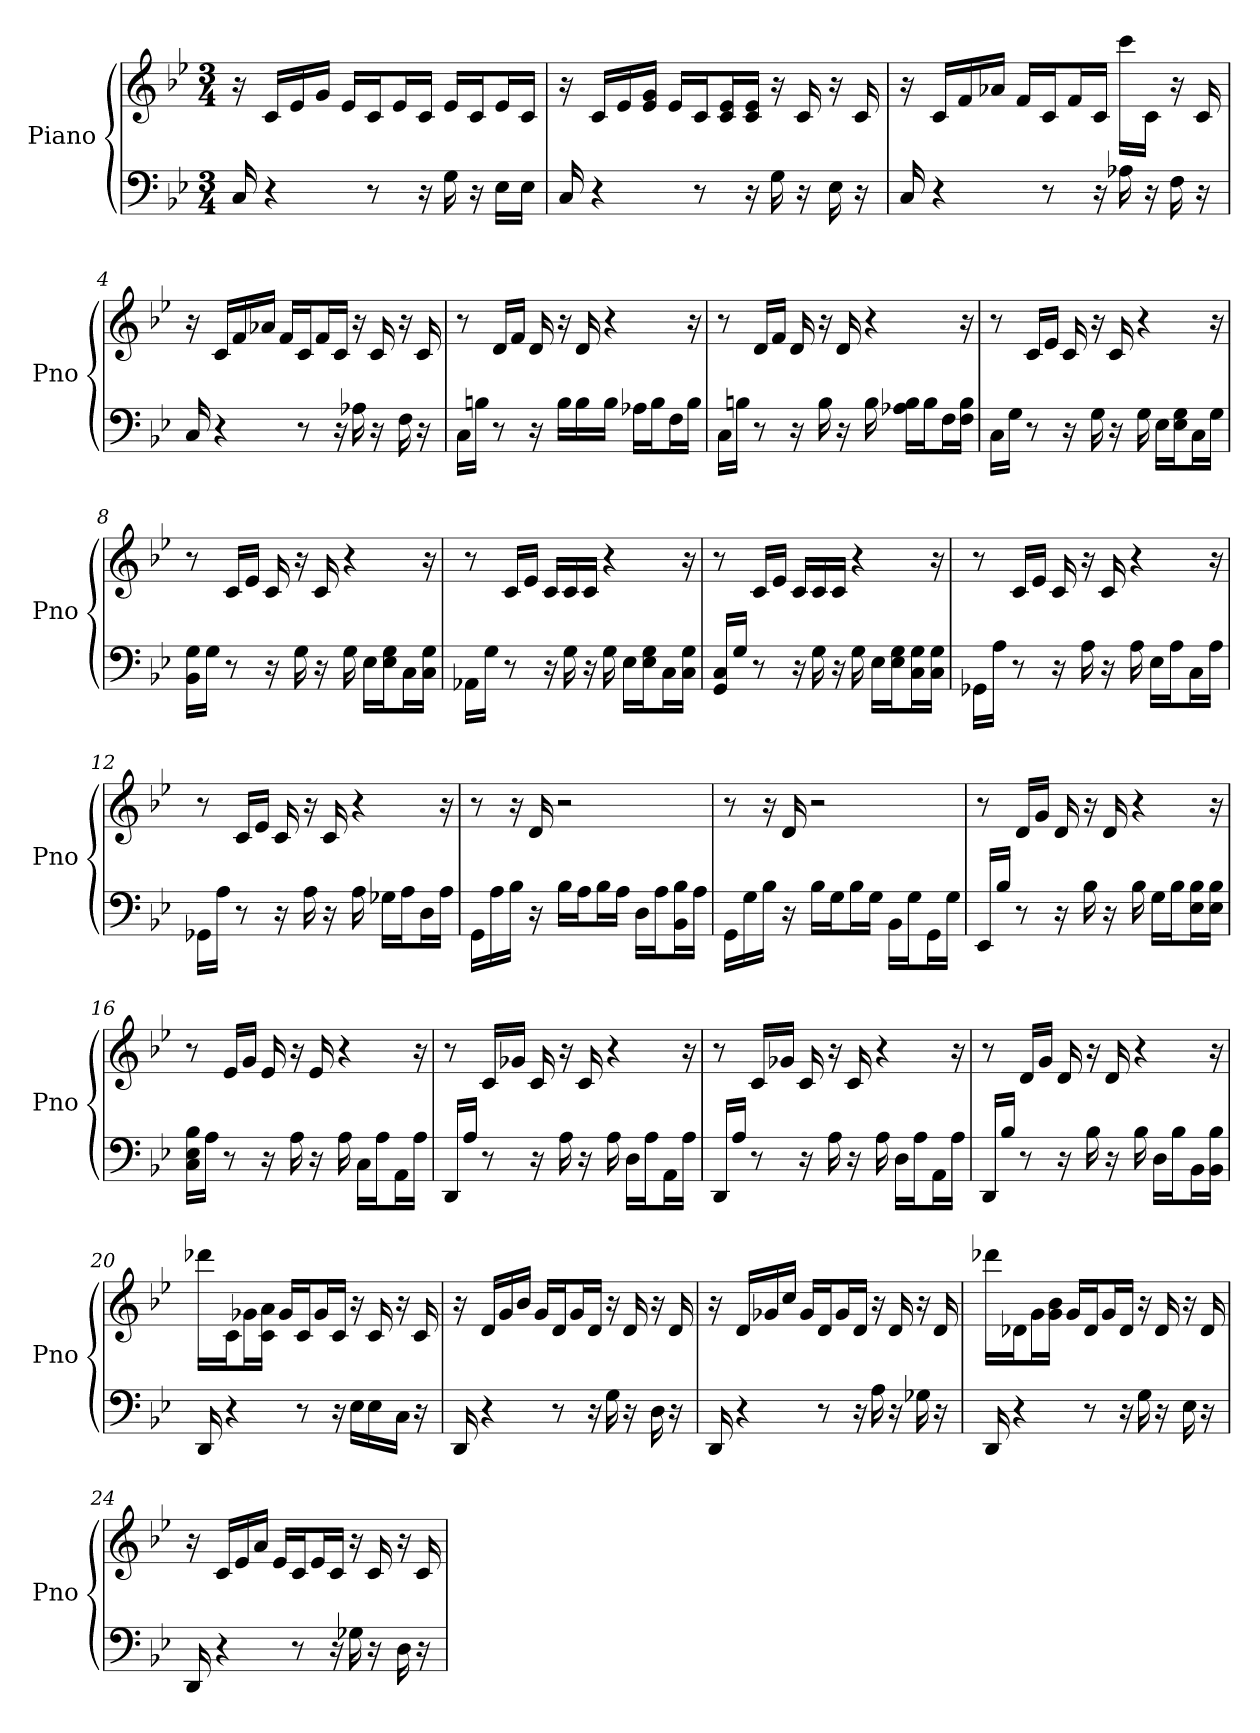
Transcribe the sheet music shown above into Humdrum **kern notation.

**kern	**kern
*part1	*part1
*staff2	*staff1
*I"Piano	*
*I'Pno	*
*clefF4	*clefG2
*k[b-e-]	*k[b-e-]
*B-:	*B-:
*M3/4	*M3/4
*MM92	*MM92
=1	=1
16C	16r
4r	16c/LL
.	16e-/
.	16g/JJ
.	16e-/LL
8r	16c/J
.	16e-/L
16r	16c/JJ
16G	16e-/LL
16r	16c/J
16E-\LL	16e-/L
16E-\JJ	16c/JJ
=2	=2
16C	16r
4r	16c/LL
.	16e-/
.	16g/ 16e-/JJ
.	16e-/LL
8r	16c/J
.	16e-/ 16c/L
16r	16c/ 16e-/JJ
16G	16r
16r	16c
16E-	16r
16r	16c
=3	=3
16C	16r
4r	16c/LL
.	16f/
.	16a-/JJ
.	16f/LL
8r	16c/J
.	16f/L
16r	16c/JJ
16A-	16ccc\LL
16r	16c\JJ
16F	16r
16r	16c
=4	=4
16C	16r
4r	16c/LL
.	16f/
.	16a-/JJ
.	16f/LL
8r	16c/J
.	16f/L
16r	16c/JJ
16A-	16r
16r	16c
16F	16r
16r	16c
=5	=5
16C\LL	8r
16B\JJ	.
8r	16d/LL
.	16f/JJ
16r	16d
16B\LL	16r
16B\	16d
16B\JJ	4r
16A-\LL	.
16B\J	.
16F\L	.
16B\JJ	16r
=6	=6
16C\LL	8r
16B\JJ	.
8r	16d/LL
.	16f/JJ
16r	16d
16B	16r
16r	16d
16B	4r
16A-\ 16B\LL	.
16B\J	.
16F\L	.
16F\ 16B\JJ	16r
=7	=7
16C\LL	8r
16G\JJ	.
8r	16c/LL
.	16e-/JJ
16r	16c
16G	16r
16r	16c
16G	4r
16E-\LL	.
16G\ 16E-\J	.
16C\L	.
16G\JJ	16r
=8	=8
16G\ 16BB-\LL	8r
16G\JJ	.
8r	16c/LL
.	16e-/JJ
16r	16c
16G	16r
16r	16c
16G	4r
16E-\LL	.
16E-\ 16G\J	.
16C\L	.
16C\ 16G\JJ	16r
=9	=9
16AA-\LL	8r
16G\JJ	.
8r	16c/LL
.	16e-/JJ
16r	16c/LL
16G	16c/
16r	16c/JJ
16G	4r
16E-\LL	.
16E-\ 16G\J	.
16C\L	.
16C\ 16G\JJ	16r
=10	=10
16GG/ 16C/LL	8r
16G/JJ	.
8r	16c/LL
.	16e-/JJ
16r	16c/LL
16G	16c/
16r	16c/JJ
16G	4r
16E-\LL	.
16G\ 16E-\J	.
16C\ 16G\L	.
16C\ 16G\JJ	16r
=11	=11
16GG-\LL	8r
16A\JJ	.
8r	16c/LL
.	16e-/JJ
16r	16c
16A	16r
16r	16c
16A	4r
16E-\LL	.
16A\J	.
16C\L	.
16A\JJ	16r
=12	=12
16GG-\LL	8r
16A\JJ	.
8r	16c/LL
.	16e-/JJ
16r	16c
16A	16r
16r	16c
16A	4r
16G-\LL	.
16A\J	.
16D\L	.
16A\JJ	16r
=13	=13
16GG\LL	8r
16A\	.
16B-\JJ	16r
16r	16d
16B-\LL	2r
16A\J	.
16B-\L	.
16A\JJ	.
16D\LL	.
16A\J	.
16BB-\ 16B-\L	.
16A\JJ	.
=14	=14
16GG\LL	8r
16G\	.
16B-\JJ	16r
16r	16d
16B-\LL	2r
16G\J	.
16B-\L	.
16G\JJ	.
16BB-\LL	.
16G\J	.
16GG\L	.
16G\JJ	.
=15	=15
16EE-/LL	8r
16B-/JJ	.
8r	16d/LL
.	16g/JJ
16r	16d
16B-	16r
16r	16d
16B-	4r
16G\LL	.
16B-\J	.
16B-\ 16E-\L	.
16E-\ 16B-\JJ	16r
=16	=16
16C\ 16E-\ 16B-\LL	8r
16A\JJ	.
8r	16e-/LL
.	16g/JJ
16r	16e-
16A	16r
16r	16e-
16A	4r
16C\LL	.
16A\J	.
16AA\L	.
16A\JJ	16r
=17	=17
16DD/LL	8r
16A/JJ	.
8r	16c/LL
.	16g-/JJ
16r	16c
16A	16r
16r	16c
16A	4r
16D\LL	.
16A\J	.
16AA\L	.
16A\JJ	16r
=18	=18
16DD/LL	8r
16A/JJ	.
8r	16c/LL
.	16g-/JJ
16r	16c
16A	16r
16r	16c
16A	4r
16D\LL	.
16A\J	.
16AA\L	.
16A\JJ	16r
=19	=19
16DD/LL	8r
16B-/JJ	.
8r	16d/LL
.	16g/JJ
16r	16d
16B-	16r
16r	16d
16B-	4r
16D\LL	.
16B-\J	.
16BB-\L	.
16BB-\ 16B-\JJ	16r
=20	=20
16DD	16ddd-\LL
4r	16c\J
.	16g-\L
.	16a\ 16c\JJ
.	16g-/LL
8r	16c/J
.	16g-/L
16r	16c/JJ
16E-\LL	16r
16E-\	16c
16C\JJ	16r
16r	16c
=21	=21
16DD	16r
4r	16d/LL
.	16g/
.	16b-/JJ
.	16g/LL
8r	16d/J
.	16g/L
16r	16d/JJ
16G	16r
16r	16d
16D	16r
16r	16d
=22	=22
16DD	16r
4r	16d/LL
.	16g-/
.	16cc/JJ
.	16g-/LL
8r	16d/J
.	16g-/L
16r	16d/JJ
16A	16r
16r	16d
16G-	16r
16r	16d
=23	=23
16DD	16ddd-\LL
4r	16d-\J
.	16g\L
.	16g\ 16b-\JJ
.	16g/LL
8r	16d-/J
.	16g/L
16r	16d-/JJ
16G	16r
16r	16d-
16E-	16r
16r	16d-
=24	=24
16DD	16r
4r	16c/LL
.	16e-/
.	16a/JJ
.	16e-/LL
8r	16c/J
.	16e-/L
16r	16c/JJ
16G-	16r
16r	16c
16D	16r
16r	16c
=	=
*-	*-
